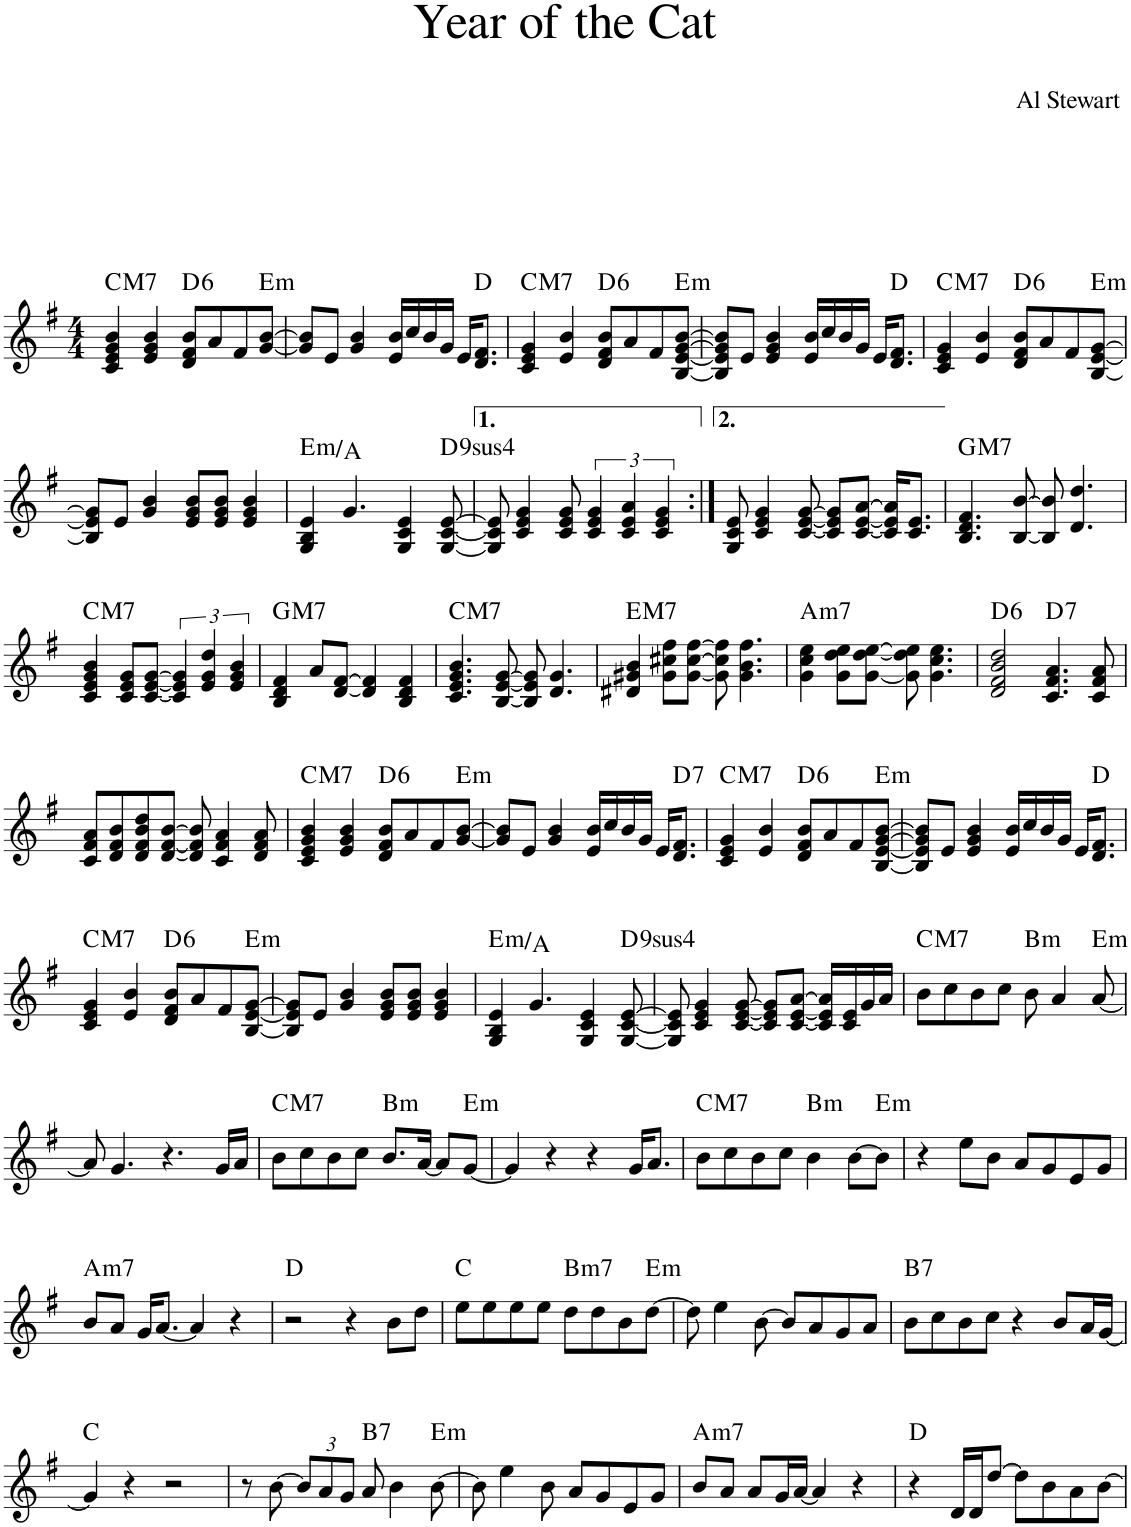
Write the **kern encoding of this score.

**kern	**harte
*part1	*part1
*staff1	*
*I"Piano	*
*I'Pno.	*
*clefG2	*
*k[f#]	*
*M4/4	*
=1	=1
!	!LO:H:kt=M7
4c/ 4e/ 4g/ 4b/	C:maj7
4e/ 4g/ 4b/	.
!	!LO:H:kt=6
8d/ 8f#/ 8b/L	D:maj6
8a/	.
8f#/	.
!	!LO:H:kt=m
[8g/ [8b/J	E:min
=2	=2
8g/] 8b/]L	.
8e/J	.
4g/ 4b/	.
16e/ 16b/LL	.
16cc/	.
16b/	.
16g/JJ	.
16e/KL	.
8.d/ 8.f#/J	D:maj
=3	=3
!	!LO:H:kt=M7
4c/ 4e/ 4g/	C:maj7
4e/ 4b/	.
!	!LO:H:kt=6
8d/ 8f#/ 8b/L	D:maj6
8a/	.
8f#/	.
!	!LO:H:kt=m
[8B/ [8e/ [8g/ [8b/J	E:min
=4	=4
8B/] 8e/] 8g/] 8b/]L	.
8e/J	.
4e/ 4g/ 4b/	.
16e/ 16b/LL	.
16cc/	.
16b/	.
16g/JJ	.
16e/KL	.
8.d/ 8.f#/J	D:maj
=5	=5
!	!LO:H:kt=M7
4c/ 4e/ 4g/	C:maj7
4e/ 4b/	.
!	!LO:H:kt=6
8d/ 8f#/ 8b/L	D:maj6
8a/	.
8f#/	.
!	!LO:H:kt=m
[8B/ [8e/ [8g/J	E:min
!!LO:LB:g=z
=6	=6
8B/] 8e/] 8g/]L	.
8e/J	.
4g/ 4b/	.
8e/ 8g/ 8b/L	.
8e/ 8g/ 8b/J	.
4e/ 4g/ 4b/	.
=7	=7
!	!LO:H:kt=m
4G/ 4B/ 4e/	E:min/4
4.g/	.
4G/ 4c/ 4e/	.
!	!LO:H:kt=94
[8G/ [8c/ [8e/	D:sus4(7,9)
=8	=8
8G/] 8c/] 8e/]	.
4c/ 4e/ 4g/	.
8c/ 8e/ 8g/	.
6c/ 6e/ 6g/	.
6c/ 6e/ 6a/	.
6c/ 6e/ 6g/	.
=9:|!	=9:|!
8G/ 8c/ 8e/	.
4c/ 4e/ 4g/	.
[8c/ [8e/ [8g/	.
8c/] 8e/] 8g/]L	.
[8c/ [8e/ [8a/J	.
16c/] 16e/] 16a/]KL	.
8.c/ 8.e/J	.
=10	=10
!	!LO:H:kt=M7
4.B/ 4.d/ 4.f#/	G:maj7
[8B/ [8b/	.
8B/] 8b/]	.
4.d/ 4.dd/	.
!!LO:LB:g=z
=11	=11
!	!LO:H:kt=M7
4c/ 4e/ 4g/ 4b/	C:maj7
8c/ 8e/ 8g/L	.
[8c/ [8e/ [8g/J	.
6c/] 6e/] 6g/]	.
6e/ 6g/ 6dd/	.
6e/ 6g/ 6b/	.
=12	=12
!	!LO:H:kt=M7
4B/ 4d/ 4f#/	G:maj7
8a/L	.
[8d/ [8f#/J	.
4d/] 4f#/]	.
4B/ 4d/ 4f#/	.
=13	=13
!	!LO:H:kt=M7
4.c/ 4.e/ 4.g/ 4.b/	C:maj7
[8B/ [8e/ [8g/	.
8B/] 8e/] 8g/]	.
4.d/ 4.g/	.
=14	=14
!	!LO:H:kt=M7
4d#X/ 4g#X/ 4b/	E:maj7
8g#\ 8cc#X\ 8ff#\L	.
[8g#\ [8cc#\ [8ff#\J	.
8g#\] 8cc#\] 8ff#\]	.
4.g#\ 4.b\ 4.ff#\	.
=15	=15
!	!LO:H:kt=m7
4g\ 4cc\ 4ee\	A:min7
8g\ 8dd\ 8ee\L	.
[8g\ [8dd\ [8ee\J	.
8g\] 8dd\] 8ee\]	.
4.g\ 4.cc\ 4.ee\	.
=16	=16
!	!LO:H:kt=6
2d/ 2f#/ 2b/ 2dd/	D:maj6
!	!LO:H:kt=7
4.c/ 4.f#/ 4.a/	D:7
8c/ 8f#/ 8a/	.
!!LO:LB:g=z
=17	=17
8c/ 8f#/ 8a/L	.
8d/ 8f#/ 8b/	.
8d/ 8f#/ 8b/ 8dd/	.
[8d/ [8f#/ [8b/J	.
8d/] 8f#/] 8b/]	.
4c/ 4f#/ 4a/	.
8d/ 8f#/ 8a/	.
=18	=18
!	!LO:H:kt=M7
4c/ 4e/ 4g/ 4b/	C:maj7
4e/ 4g/ 4b/	.
!	!LO:H:kt=6
8d/ 8f#/ 8b/L	D:maj6
8a/	.
8f#/	.
!	!LO:H:kt=m
[8g/ [8b/J	E:min
=19	=19
8g/] 8b/]L	.
8e/J	.
4g/ 4b/	.
16e/ 16b/LL	.
16cc/	.
16b/	.
16g/JJ	.
16e/KL	.
!	!LO:H:kt=7
8.d/ 8.f#/J	D:7
=20	=20
!	!LO:H:kt=M7
4c/ 4e/ 4g/	C:maj7
4e/ 4b/	.
!	!LO:H:kt=6
8d/ 8f#/ 8b/L	D:maj6
8a/	.
8f#/	.
!	!LO:H:kt=m
[8B/ [8e/ [8g/ [8b/J	E:min
=21	=21
8B/] 8e/] 8g/] 8b/]L	.
8e/J	.
4e/ 4g/ 4b/	.
16e/ 16b/LL	.
16cc/	.
16b/	.
16g/JJ	.
16e/KL	.
8.d/ 8.f#/J	D:maj
!!LO:LB:g=z
=22	=22
!	!LO:H:kt=M7
4c/ 4e/ 4g/	C:maj7
4e/ 4b/	.
!	!LO:H:kt=6
8d/ 8f#/ 8b/L	D:maj6
8a/	.
8f#/	.
!	!LO:H:kt=m
[8B/ [8e/ [8g/J	E:min
=23	=23
8B/] 8e/] 8g/]L	.
8e/J	.
4g/ 4b/	.
8e/ 8g/ 8b/L	.
8e/ 8g/ 8b/J	.
4e/ 4g/ 4b/	.
=24	=24
!	!LO:H:kt=m
4G/ 4B/ 4e/	E:min/4
4.g/	.
4G/ 4c/ 4e/	.
!	!LO:H:kt=94
[8G/ [8c/ [8e/	D:sus4(7,9)
=25	=25
8G/] 8c/] 8e/]	.
4c/ 4e/ 4g/	.
[8c/ [8e/ [8g/	.
8c/] 8e/] 8g/]L	.
[8c/ [8e/ [8a/J	.
16c/] 16e/] 16a/]LL	.
16c/ 16e/	.
16g/	.
16a/JJ	.
=26	=26
!	!LO:H:kt=M7
8b\L	C:maj7
8cc\	.
8b\	.
8cc\J	.
!	!LO:H:kt=m
8b\	B:min
4a/	.
!	!LO:H:kt=m
[8a/	E:min
!!LO:LB:g=z
=27	=27
8a/]	.
4.g/	.
4.r	.
16g/LL	.
16a/JJ	.
=28	=28
!	!LO:H:kt=M7
8b\L	C:maj7
8cc\	.
8b\	.
8cc\J	.
!	!LO:H:kt=m
8.b/L	B:min
[16a/Jk	.
8a/L]	.
!	!LO:H:kt=m
[8g/J	E:min
=29	=29
4g/]	.
4r	.
4r	.
16g/KL	.
8.a/J	.
=30	=30
!	!LO:H:kt=M7
8b\L	C:maj7
8cc\	.
8b\	.
8cc\J	.
!	!LO:H:kt=m
4b\	B:min
[8b\L	.
!	!LO:H:kt=m
8b\J]	E:min
=31	=31
4r	.
8ee\L	.
8b\J	.
8a/L	.
8g/	.
8e/	.
8g/J	.
!!LO:LB:g=z
=32	=32
!	!LO:H:kt=m7
8b/L	A:min7
8a/J	.
16g/KL	.
[8.a/J	.
4a/]	.
4r	.
=33	=33
2r	D:maj
4r	.
8b\L	.
8dd\J	.
=34	=34
8ee\L	C:maj
8ee\	.
8ee\	.
8ee\J	.
!	!LO:H:kt=m7
8dd\L	B:min7
8dd\	.
8b\	.
!	!LO:H:kt=m
[8dd\J	E:min
=35	=35
8dd\]	.
4ee\	.
[8b\	.
8b/L]	.
8a/	.
8g/	.
8a/J	.
=36	=36
!	!LO:H:kt=7
8b\L	B:7
8cc\	.
8b\	.
8cc\J	.
4r	.
8b/L	.
16a/L	.
[16g/JJ	.
!!LO:LB:g=z
=37	=37
4g/]	C:maj
4r	.
2r	.
=38	=38
8r	.
[8b\	.
*Xbrackettup	*
12b/L]	.
12a/	.
12g/J	.
!	!LO:H:kt=7
8a/	B:7
4b\	.
!	!LO:H:kt=m
[8b\	E:min
=39	=39
8b\]	.
4ee\	.
8b\	.
8a/L	.
8g/	.
8e/	.
8g/J	.
=40	=40
!	!LO:H:kt=m7
8b/L	A:min7
8a/J	.
8a/L	.
16g/L	.
[16a/JJ	.
4a/]	.
4r	.
=41	=41
4r	D:maj
16d/LL	.
16d/J	.
[8dd/J	.
8dd\L]	.
8b\	.
8a\	.
[8b\J	.
=	=
*-	*-
